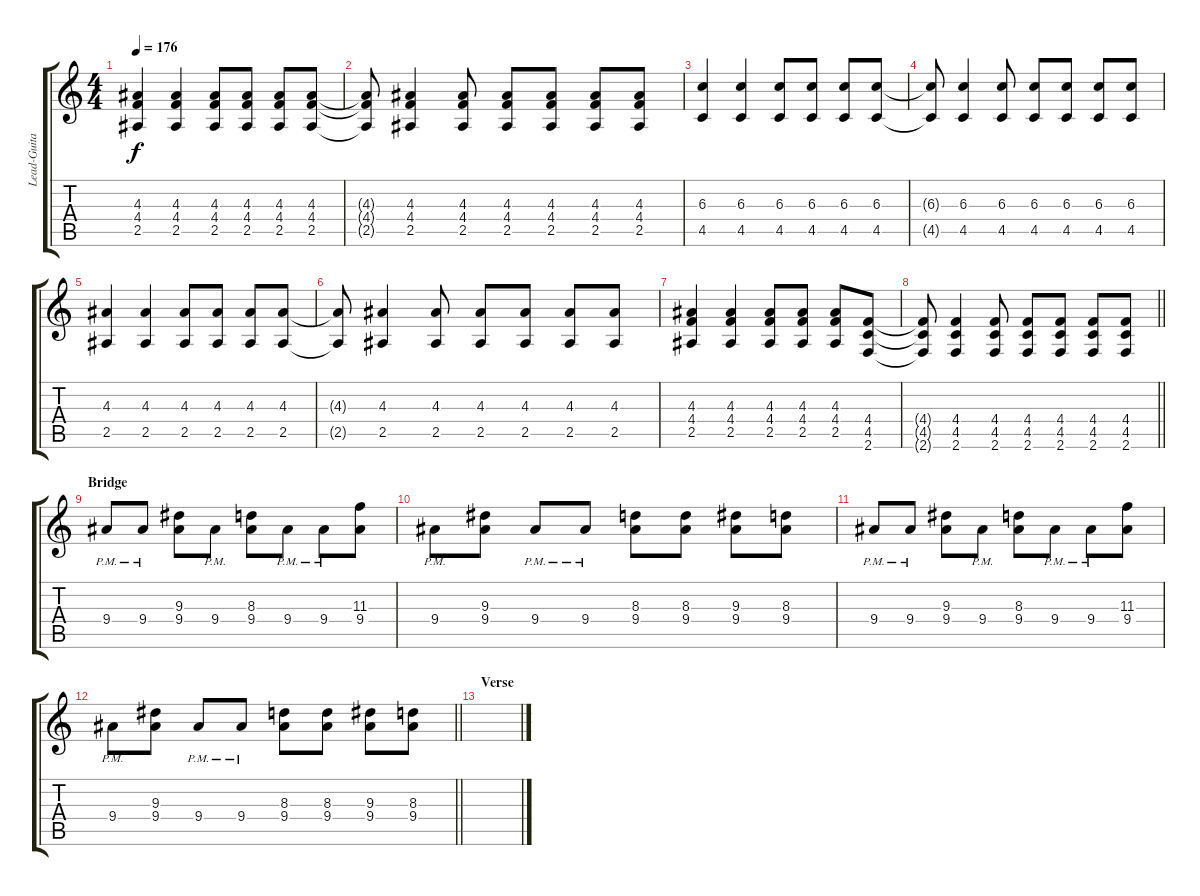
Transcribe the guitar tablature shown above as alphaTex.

\track ("Lead-Guitar" "Lead-Guita") {instrument distortionguitar}
\staff {score tabs}
\tuning (Eb4 Bb3 Gb3 Db3 Ab2 Eb2) {hide}
\ts (4 4)
\tempo 176
\clef g2
\ks c
(4.3 4.4 2.5).4{dy f} (4.3 4.4 2.5).4 (4.3 4.4 2.5).8 (4.3 4.4 2.5).8 (4.3 4.4 2.5).8 (4.3 4.4 2.5).8 |
(4.3{t} 4.4{t} 2.5{t}).8 (4.3 4.4 2.5).4 (4.3 4.4 2.5).8 (4.3 4.4 2.5).8 (4.3 4.4 2.5).8 (4.3 4.4 2.5).8 (4.3 4.4 2.5).8 |
(6.3 4.5).4 (6.3 4.5).4 (6.3 4.5).8 (6.3 4.5).8 (6.3 4.5).8 (6.3 4.5).8 |
(6.3{t} 4.5{t}).8 (6.3 4.5).4 (6.3 4.5).8 (6.3 4.5).8 (6.3 4.5).8 (6.3 4.5).8 (6.3 4.5).8 |
(4.3 2.5).4 (4.3 2.5).4 (4.3 2.5).8 (4.3 2.5).8 (4.3 2.5).8 (4.3 2.5).8 |
(4.3{t} 2.5{t}).8 (4.3 2.5).4 (4.3 2.5).8 (4.3 2.5).8 (4.3 2.5).8 (4.3 2.5).8 (4.3 2.5).8 |
(4.3 4.4 2.5).4 (4.3 4.4 2.5).4 (4.3 4.4 2.5).8 (4.3 4.4 2.5).8 (4.3 4.4 2.5).8 (4.4 4.5 2.6).8 |
\barLineRight lightlight
(4.4{t} 4.5{t} 2.6{t}).8 (4.4 4.5 2.6).4 (4.4 4.5 2.6).8 (4.4 4.5 2.6).8 (4.4 4.5 2.6).8 (4.4 4.5 2.6).8 (4.4 4.5 2.6).8 |
\section ("" "Bridge")
9.4{pm}.8 9.4{pm}.8 (9.3 9.4).8 9.4{pm}.8 (8.3 9.4).8 9.4{pm}.8 9.4{pm}.8 (11.3 9.4).8 |
9.4{pm}.8 (9.3 9.4).8 9.4{pm}.8 9.4{pm}.8 (8.3 9.4).8 (8.3 9.4).8 (9.3 9.4).8 (8.3 9.4).8 |
9.4{pm}.8 9.4{pm}.8 (9.3 9.4).8 9.4{pm}.8 (8.3 9.4).8 9.4{pm}.8 9.4{pm}.8 (11.3 9.4).8 |
\barLineRight lightlight
9.4{pm}.8 (9.3 9.4).8 9.4{pm}.8 9.4{pm}.8 (8.3 9.4).8 (8.3 9.4).8 (9.3 9.4).8 (8.3 9.4).8 |
\section ("" "Verse")
